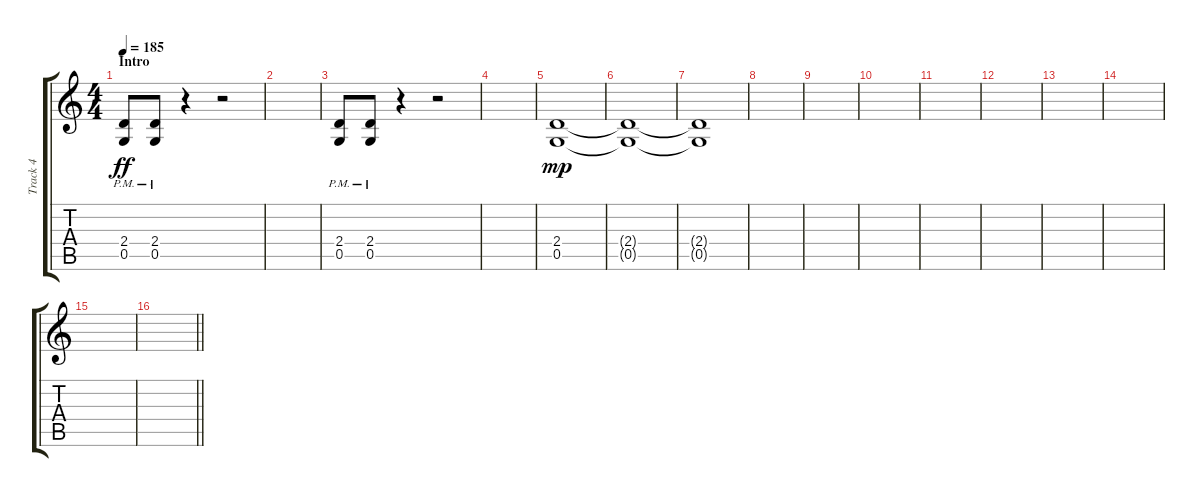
\track ("Track 4" "Track 4") {instrument overdrivenguitar}
\staff {score tabs}
\tuning (D4 A3 F3 C3 G2 C2) {hide}
\ts (4 4)
\section ("" "Intro")
\tempo 185
\clef g2
\ks c
(2.4 0.5{pm}).8{dy ff instrument overdrivenguitar} (2.4 0.5{pm}).8 r.4 r.2 |
|
(2.4 0.5{pm}).8 (2.4 0.5{pm}).8 r.4 r.2 |
|
(2.4 0.5).1{dy mp} |
(2.4{t} 0.5{t}).1 |
(2.4{t} 0.5{t}).1 |
|
|
|
|
|
|
|
|
\barLineRight lightlight
